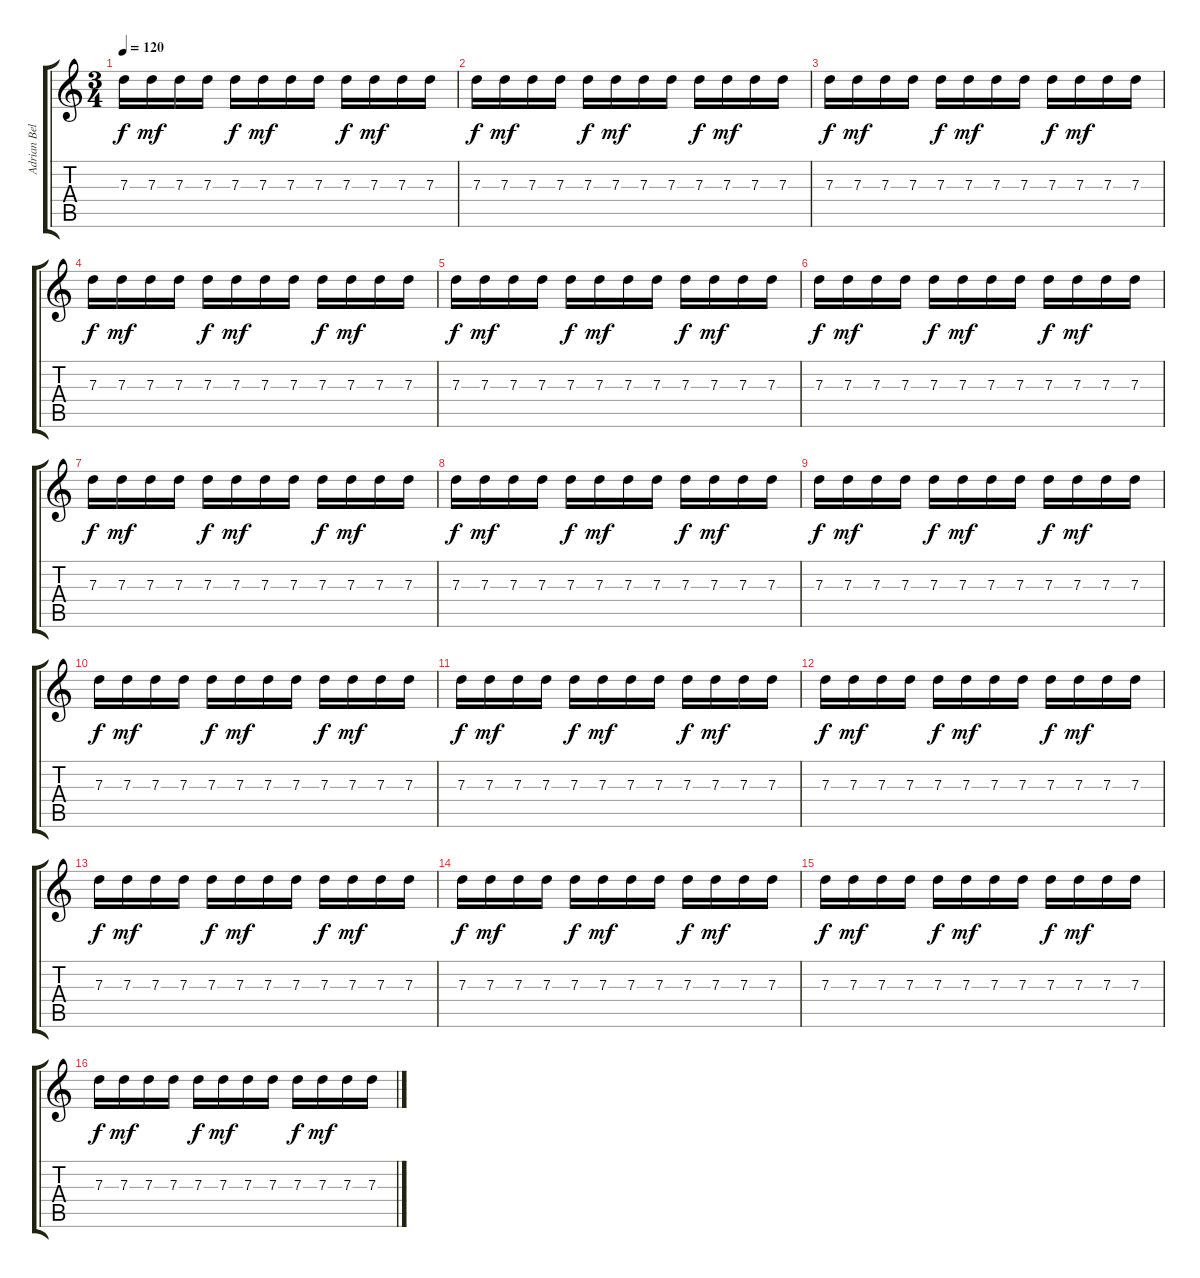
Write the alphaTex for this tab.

\track ("Adrian Belew (Guitar)" "Adrian Bel") {instrument distortionguitar}
\staff {score tabs}
\tuning (E4 B3 G3 D3 A2 E2) {hide}
\ts (3 4)
\tempo 120
\clef g2
\ks c
7.3.16{dy f} 7.3.16{dy mf} 7.3.16 7.3.16 7.3.16{dy f} 7.3.16{dy mf} 7.3.16 7.3.16 7.3.16{dy f} 7.3.16{dy mf} 7.3.16 7.3.16 |
7.3.16{dy f} 7.3.16{dy mf} 7.3.16 7.3.16 7.3.16{dy f} 7.3.16{dy mf} 7.3.16 7.3.16 7.3.16{dy f} 7.3.16{dy mf} 7.3.16 7.3.16 |
7.3.16{dy f} 7.3.16{dy mf} 7.3.16 7.3.16 7.3.16{dy f} 7.3.16{dy mf} 7.3.16 7.3.16 7.3.16{dy f} 7.3.16{dy mf} 7.3.16 7.3.16 |
7.3.16{dy f} 7.3.16{dy mf} 7.3.16 7.3.16 7.3.16{dy f} 7.3.16{dy mf} 7.3.16 7.3.16 7.3.16{dy f} 7.3.16{dy mf} 7.3.16 7.3.16 |
7.3.16{dy f} 7.3.16{dy mf} 7.3.16 7.3.16 7.3.16{dy f} 7.3.16{dy mf} 7.3.16 7.3.16 7.3.16{dy f} 7.3.16{dy mf} 7.3.16 7.3.16 |
7.3.16{dy f} 7.3.16{dy mf} 7.3.16 7.3.16 7.3.16{dy f} 7.3.16{dy mf} 7.3.16 7.3.16 7.3.16{dy f} 7.3.16{dy mf} 7.3.16 7.3.16 |
7.3.16{dy f} 7.3.16{dy mf} 7.3.16 7.3.16 7.3.16{dy f} 7.3.16{dy mf} 7.3.16 7.3.16 7.3.16{dy f} 7.3.16{dy mf} 7.3.16 7.3.16 |
7.3.16{dy f} 7.3.16{dy mf} 7.3.16 7.3.16 7.3.16{dy f} 7.3.16{dy mf} 7.3.16 7.3.16 7.3.16{dy f} 7.3.16{dy mf} 7.3.16 7.3.16 |
7.3.16{dy f} 7.3.16{dy mf} 7.3.16 7.3.16 7.3.16{dy f} 7.3.16{dy mf} 7.3.16 7.3.16 7.3.16{dy f} 7.3.16{dy mf} 7.3.16 7.3.16 |
7.3.16{dy f} 7.3.16{dy mf} 7.3.16 7.3.16 7.3.16{dy f} 7.3.16{dy mf} 7.3.16 7.3.16 7.3.16{dy f} 7.3.16{dy mf} 7.3.16 7.3.16 |
7.3.16{dy f} 7.3.16{dy mf} 7.3.16 7.3.16 7.3.16{dy f} 7.3.16{dy mf} 7.3.16 7.3.16 7.3.16{dy f} 7.3.16{dy mf} 7.3.16 7.3.16 |
7.3.16{dy f} 7.3.16{dy mf} 7.3.16 7.3.16 7.3.16{dy f} 7.3.16{dy mf} 7.3.16 7.3.16 7.3.16{dy f} 7.3.16{dy mf} 7.3.16 7.3.16 |
7.3.16{dy f} 7.3.16{dy mf} 7.3.16 7.3.16 7.3.16{dy f} 7.3.16{dy mf} 7.3.16 7.3.16 7.3.16{dy f} 7.3.16{dy mf} 7.3.16 7.3.16 |
7.3.16{dy f} 7.3.16{dy mf} 7.3.16 7.3.16 7.3.16{dy f} 7.3.16{dy mf} 7.3.16 7.3.16 7.3.16{dy f} 7.3.16{dy mf} 7.3.16 7.3.16 |
7.3.16{dy f} 7.3.16{dy mf} 7.3.16 7.3.16 7.3.16{dy f} 7.3.16{dy mf} 7.3.16 7.3.16 7.3.16{dy f} 7.3.16{dy mf} 7.3.16 7.3.16 |
7.3.16{dy f} 7.3.16{dy mf} 7.3.16 7.3.16 7.3.16{dy f} 7.3.16{dy mf} 7.3.16 7.3.16 7.3.16{dy f} 7.3.16{dy mf} 7.3.16 7.3.16
